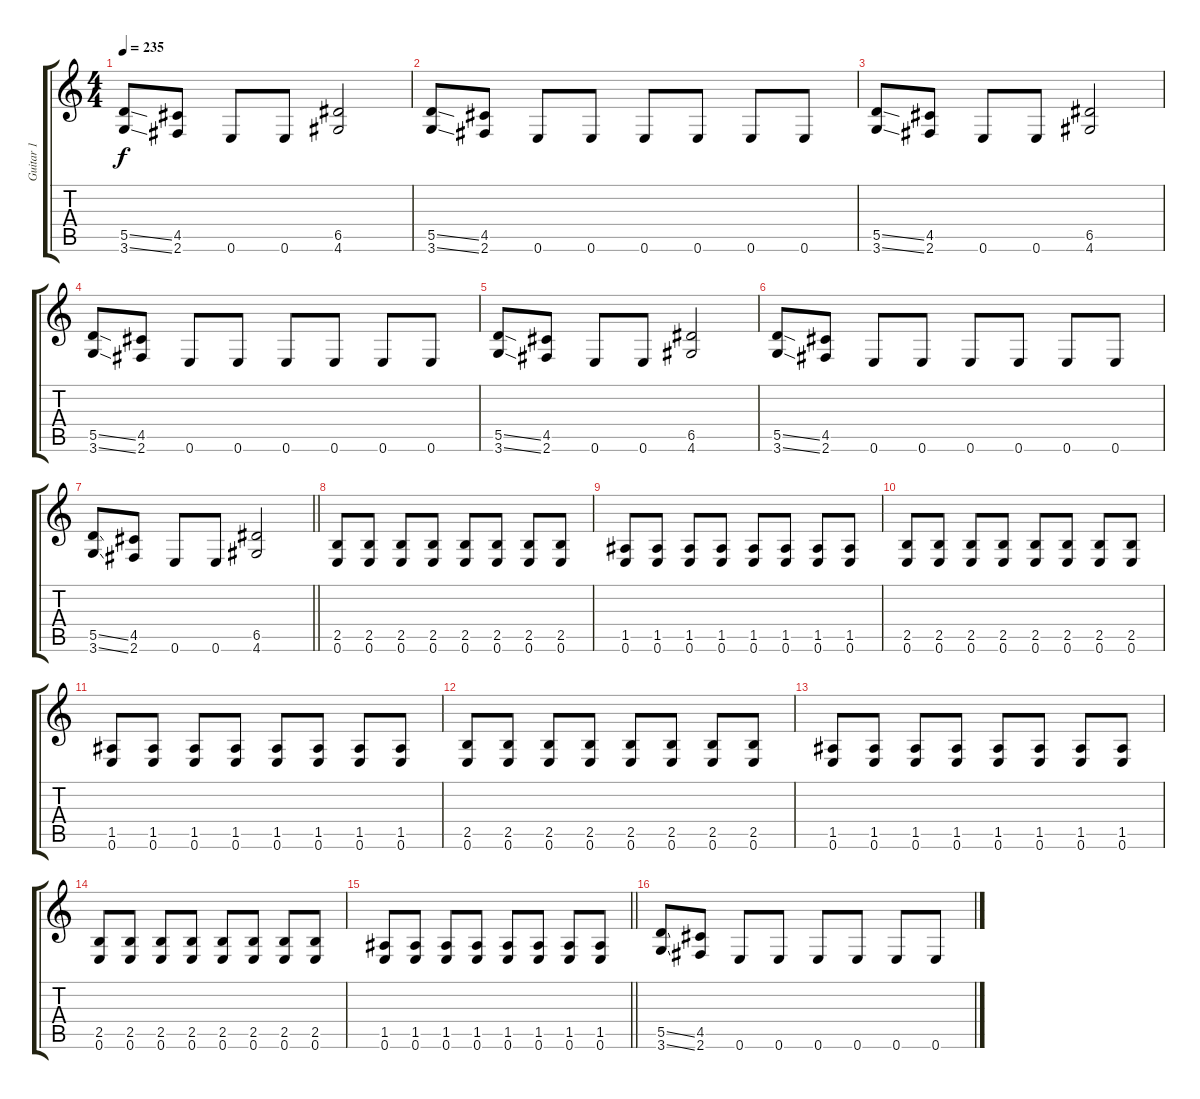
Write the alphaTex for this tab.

\track ("Guitar 1" "Guitar 1") {instrument distortionguitar}
\staff {score tabs}
\tuning (E4 B3 G3 D3 A2 E2) {hide}
\ts (4 4)
\tempo 235
\clef g2
\ks c
(5.5{ss} 3.6{ss}).8{dy f} (4.5 2.6).8 0.6.8 0.6.8 (6.5 4.6).2 |
(5.5{ss} 3.6{ss}).8 (4.5 2.6).8 0.6.8 0.6.8 0.6.8 0.6.8 0.6.8 0.6.8 |
(5.5{ss} 3.6{ss}).8 (4.5 2.6).8 0.6.8 0.6.8 (6.5 4.6).2 |
(5.5{ss} 3.6{ss}).8 (4.5 2.6).8 0.6.8 0.6.8 0.6.8 0.6.8 0.6.8 0.6.8 |
(5.5{ss} 3.6{ss}).8 (4.5 2.6).8 0.6.8 0.6.8 (6.5 4.6).2 |
(5.5{ss} 3.6{ss}).8 (4.5 2.6).8 0.6.8 0.6.8 0.6.8 0.6.8 0.6.8 0.6.8 |
\barLineRight lightlight
(5.5{ss} 3.6{ss}).8 (4.5 2.6).8 0.6.8 0.6.8 (6.5 4.6).2 |
(2.5 0.6).8 (2.5 0.6).8 (2.5 0.6).8 (2.5 0.6).8 (2.5 0.6).8 (2.5 0.6).8 (2.5 0.6).8 (2.5 0.6).8 |
(1.5 0.6).8 (1.5 0.6).8 (1.5 0.6).8 (1.5 0.6).8 (1.5 0.6).8 (1.5 0.6).8 (1.5 0.6).8 (1.5 0.6).8 |
(2.5 0.6).8 (2.5 0.6).8 (2.5 0.6).8 (2.5 0.6).8 (2.5 0.6).8 (2.5 0.6).8 (2.5 0.6).8 (2.5 0.6).8 |
(1.5 0.6).8 (1.5 0.6).8 (1.5 0.6).8 (1.5 0.6).8 (1.5 0.6).8 (1.5 0.6).8 (1.5 0.6).8 (1.5 0.6).8 |
(2.5 0.6).8 (2.5 0.6).8 (2.5 0.6).8 (2.5 0.6).8 (2.5 0.6).8 (2.5 0.6).8 (2.5 0.6).8 (2.5 0.6).8 |
(1.5 0.6).8 (1.5 0.6).8 (1.5 0.6).8 (1.5 0.6).8 (1.5 0.6).8 (1.5 0.6).8 (1.5 0.6).8 (1.5 0.6).8 |
(2.5 0.6).8 (2.5 0.6).8 (2.5 0.6).8 (2.5 0.6).8 (2.5 0.6).8 (2.5 0.6).8 (2.5 0.6).8 (2.5 0.6).8 |
\barLineRight lightlight
(1.5 0.6).8 (1.5 0.6).8 (1.5 0.6).8 (1.5 0.6).8 (1.5 0.6).8 (1.5 0.6).8 (1.5 0.6).8 (1.5 0.6).8 |
(5.5{ss} 3.6{ss}).8 (4.5 2.6).8 0.6.8 0.6.8 0.6.8 0.6.8 0.6.8 0.6.8
